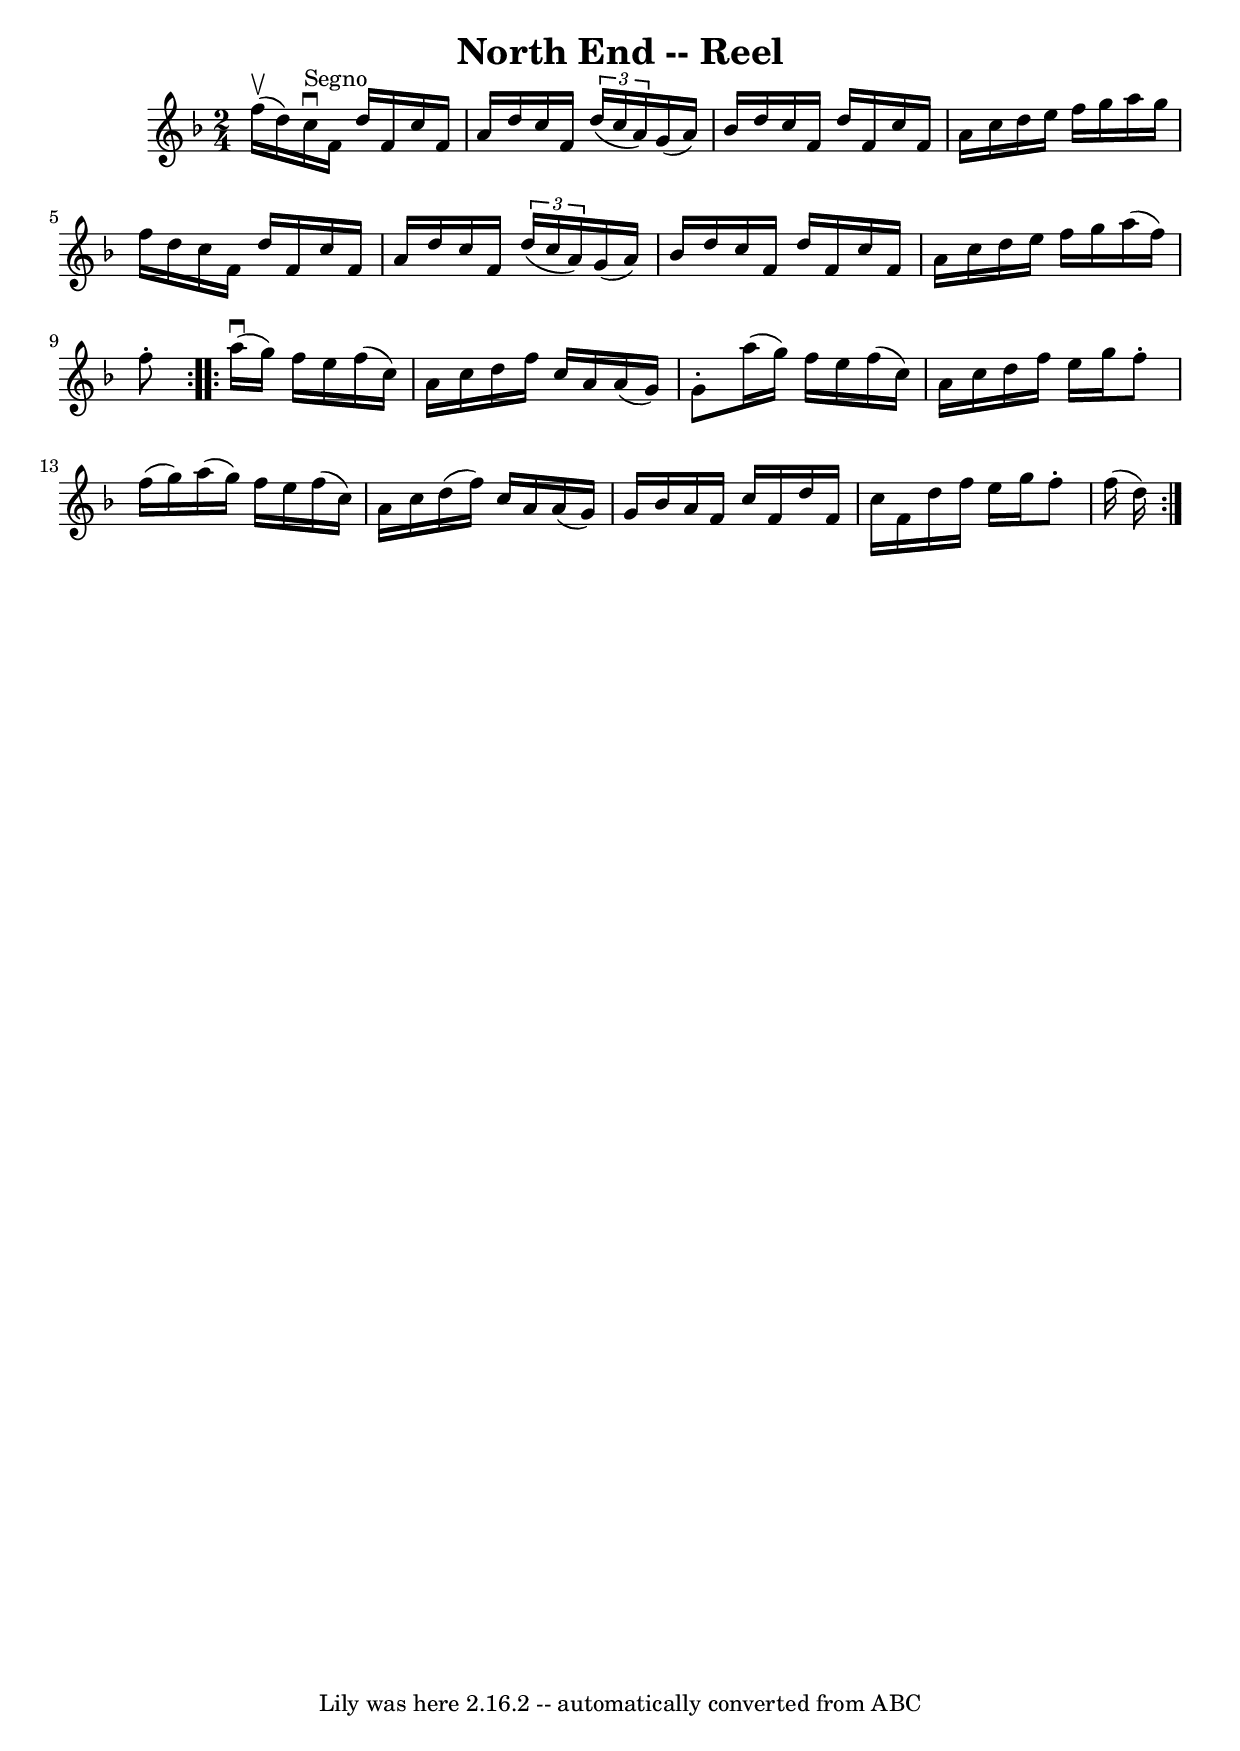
\version "2.16.2"
\include "Mammoth.ily"
\header {
	%% book = "Ryan's Mammoth Collection"
	crossRefNumber = "1"
	footnotes = "\\\\369"
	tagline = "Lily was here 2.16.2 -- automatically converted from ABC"
	title = "North End -- Reel"
}
voicedefault =  {


\repeat volta 2 {
\time 2/4 
\key f \major f''16^\upbow(d''16)   |
 c''16 
^"Segno"^\downbow f'16 d''16 f'16 c''16 f'16 a'16 d''16    
|
 c''16 f'16    \times 2/3 { d''16 (c''16 a'16) } g'16 
(a'16) bes'16 d''16    |
 c''16 f'16 d''16 f'16    
c''16 f'16 a'16 c''16    |
 d''16 e''16 f''16 g''16   
 a''16 g''16 f''16 d''16    |
 c''16 f'16 d''16    
f'16 c''16 f'16 a'16 d''16    |
 c''16 f'16    
\times 2/3 { d''16 (c''16 a'16) } g'16 (a'16) bes'16    
d''16    |
 c''16 f'16 d''16 f'16 c''16 f'16 a'16    
c''16    |
 d''16 e''16 f''16 g''16 a''16 (f''16)   
f''8 -.   }     \repeat volta 2 { a''16^\downbow(g''16) f''16    
e''16 f''16 (c''16) a'16 c''16    |
 d''16 f''16    
c''16 a'16 a'16 (g'16) g'8 -.   |
 a''16 (g''16)   
f''16 e''16 f''16 (c''16) a'16 c''16    |
 d''16    
f''16 e''16 g''16 f''8 -. f''16 (g''16)   |
 a''16 (
 g''16) f''16 e''16 f''16 (c''16) a'16 c''16    |
 
 d''16 (f''16) c''16 a'16 a'16 (g'16) g'16 bes'16    
|
 a'16 f'16 c''16 f'16 d''16 f'16 c''16 f'16    
|
 d''16 f''16 e''16 g''16 f''8 -. f''16 (d''16)   
}   
}

\score{
    <<

	\context Staff="default"
	{
	    \voicedefault 
	}

    >>
	\layout {
	}
	\midi {}
}
